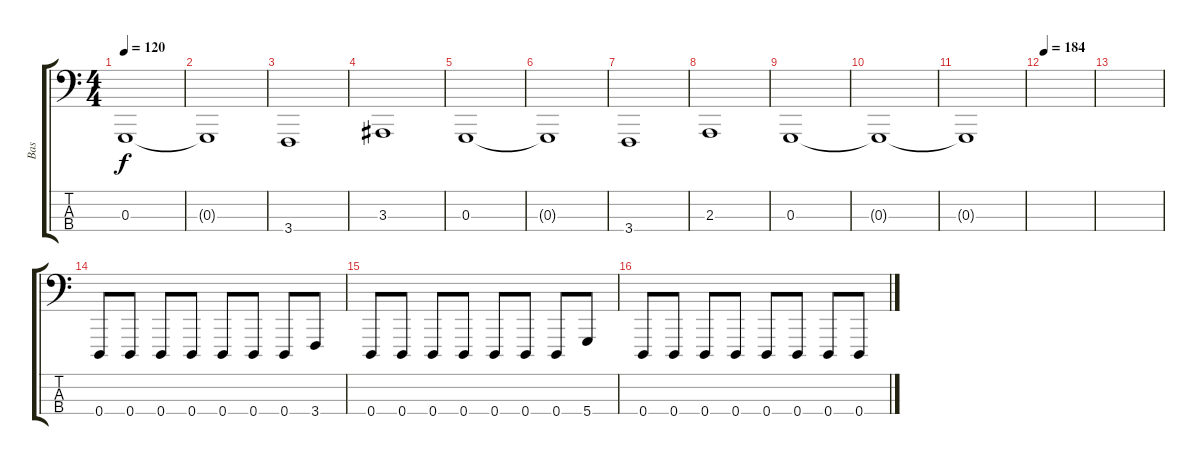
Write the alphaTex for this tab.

\track ("Bas" "Bas") {instrument cello}
\staff {score tabs}
\tuning (F2 C2 G1 D1) {hide}
\ts (4 4)
\tempo 120
\clef f4
\ks c
0.3.1{dy f} |
0.3{t}.1 |
3.4.1 |
3.3.1 |
0.3.1 |
0.3{t}.1 |
3.4.1 |
2.3.1 |
0.3.1 |
0.3{t}.1 |
0.3{t}.1{volume 0} |
\tempo 184
|
|
0.4.8 0.4.8 0.4.8 0.4.8 0.4.8 0.4.8 0.4.8 3.4.8 |
0.4.8 0.4.8 0.4.8 0.4.8 0.4.8 0.4.8 0.4.8 5.4.8 |
0.4.8 0.4.8 0.4.8 0.4.8 0.4.8 0.4.8 0.4.8 0.4.8
